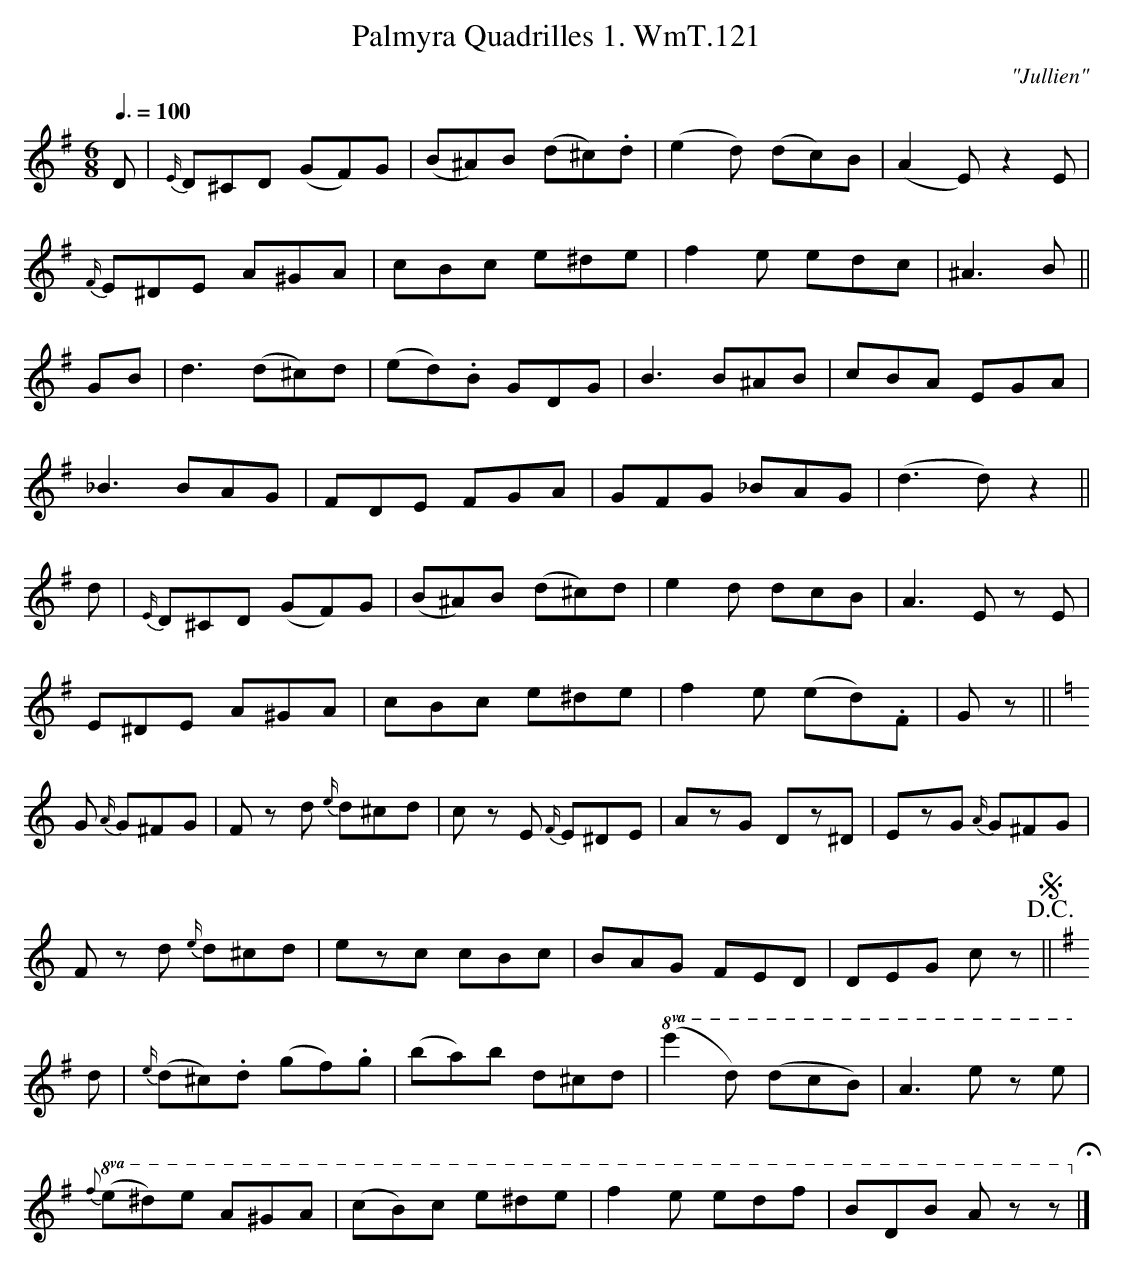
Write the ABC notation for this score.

X:1
T:Palmyra Quadrilles 1. WmT.121
M:6/8
L:1/8
C:"Jullien"
Q:3/8=100
K:G
D|{E/}D^CD (GF)G|(B^A)B (d^c).d|(e2d) (dc)B|(A2E) z2E|
{F/}E^DE A^GA|cBc e^de|f2e edc|^A3 B||
GB|d3(d^c)d|(ed).B GDG|B3 B^AB|cBA EGA|
_B3 BAG|FDE FGA|GFG _BAG|(d3 d)z2||
d|{E/}D^CD (GF)G|(B^A)B (d^c)d|e2d dcB|A3 Ez E|
E^DE A^GA|cBc e^de|f2e (ed).F|Gz||
K:C
G {A/}G^FG|Fz d {e/}d^cd|cz E {F/}E^DE|AzG Dz^D|EzG {A/}G^FG|
Fz d {e/}d^cd|ezc cBc|BAG FED|DEG cz!D.C.!S||
K:G
d|{e/}(d^c).d (gf).g|(ba)b d^cd|!8va(!(e'2d') (d'c'b)|a3 e'z e'|
!8va(!{f'} (e'^d')e' a^ga|(c'b)c' e'^d'e'|f'2e' e'd'f'|bdb azz!8va)!H|]
